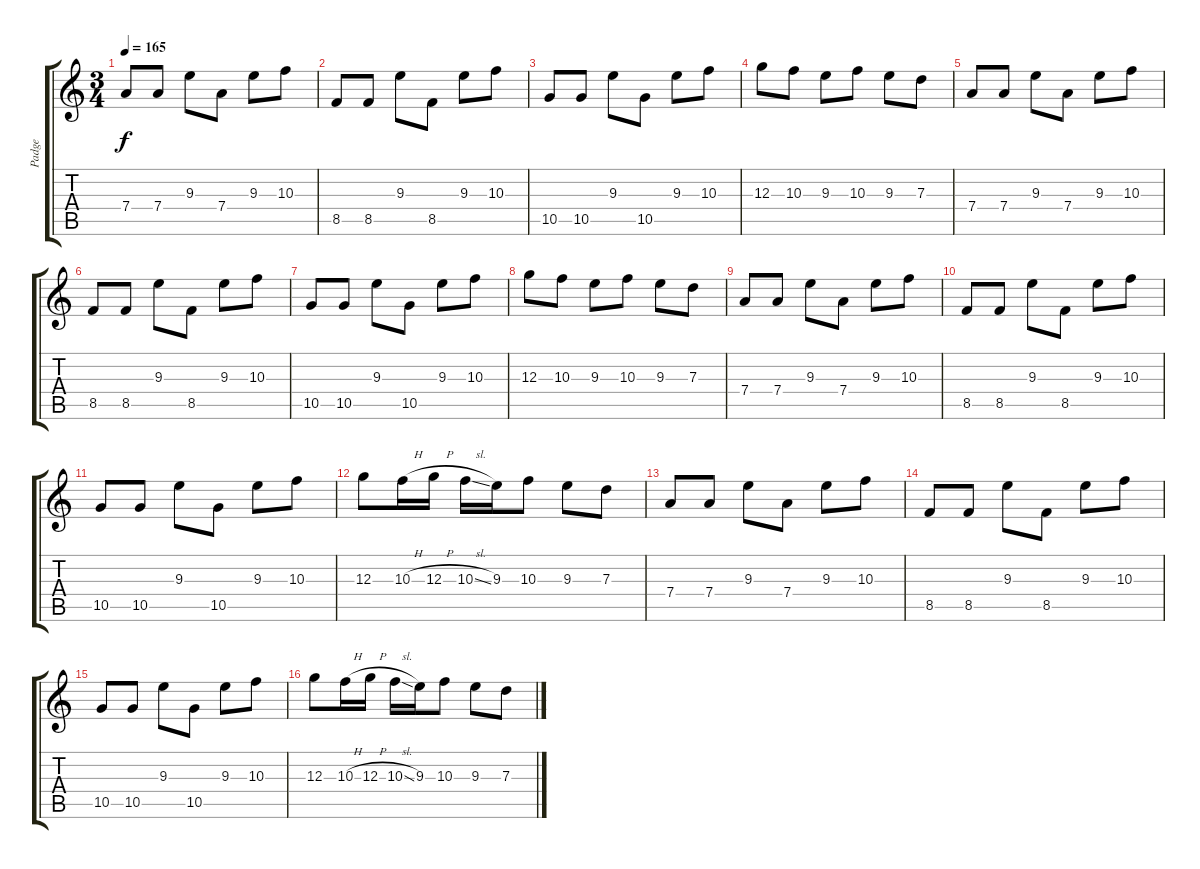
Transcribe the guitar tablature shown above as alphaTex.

\track ("Padge" "Padge") {instrument distortionguitar}
\staff {score tabs}
\tuning (E4 B3 G3 D3 A2 E2) {hide}
\ts (3 4)
\tempo 165
\clef g2
\ks c
7.4.8{dy f} 7.4.8 9.3.8 7.4.8 9.3.8 10.3.8 |
8.5.8 8.5.8 9.3.8 8.5.8 9.3.8 10.3.8 |
10.5.8 10.5.8 9.3.8 10.5.8 9.3.8 10.3.8 |
12.3.8 10.3.8 9.3.8 10.3.8 9.3.8 7.3.8 |
7.4.8 7.4.8 9.3.8 7.4.8 9.3.8 10.3.8 |
8.5.8 8.5.8 9.3.8 8.5.8 9.3.8 10.3.8 |
10.5.8 10.5.8 9.3.8 10.5.8 9.3.8 10.3.8 |
12.3.8 10.3.8 9.3.8 10.3.8 9.3.8 7.3.8 |
7.4.8 7.4.8 9.3.8 7.4.8 9.3.8 10.3.8 |
8.5.8 8.5.8 9.3.8 8.5.8 9.3.8 10.3.8 |
10.5.8 10.5.8 9.3.8 10.5.8 9.3.8 10.3.8 |
12.3.8 10.3{h}.16 12.3{h}.16 10.3{sl}.16 9.3.16 10.3.8 9.3.8 7.3.8 |
7.4.8 7.4.8 9.3.8 7.4.8 9.3.8 10.3.8 |
8.5.8 8.5.8 9.3.8 8.5.8 9.3.8 10.3.8 |
10.5.8 10.5.8 9.3.8 10.5.8 9.3.8 10.3.8 |
12.3.8 10.3{h}.16 12.3{h}.16 10.3{sl}.16 9.3.16 10.3.8 9.3.8 7.3.8
